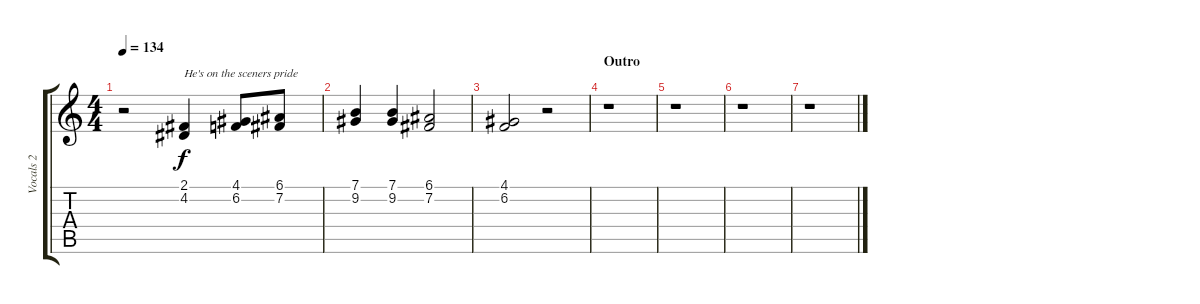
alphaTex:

\track ("Vocals 2" "Vocals 2") {instrument violin}
\staff {score tabs}
\tuning (E4 B3 G3 D3 A2 E2) {hide}
\ts (4 4)
\tempo 134
\clef g2
\ks c
r.2{dy f} (2.1 4.2).4{txt "He's on the sceners pride"} (4.1 6.2).8 (6.1 7.2).8 |
(7.1 9.2).4 (7.1 9.2).4 (6.1 7.2).2 |
(4.1 6.2).2 r.2 |
\section ("" "Outro")
r.1 |
r.1 |
r.1 |
r.1
